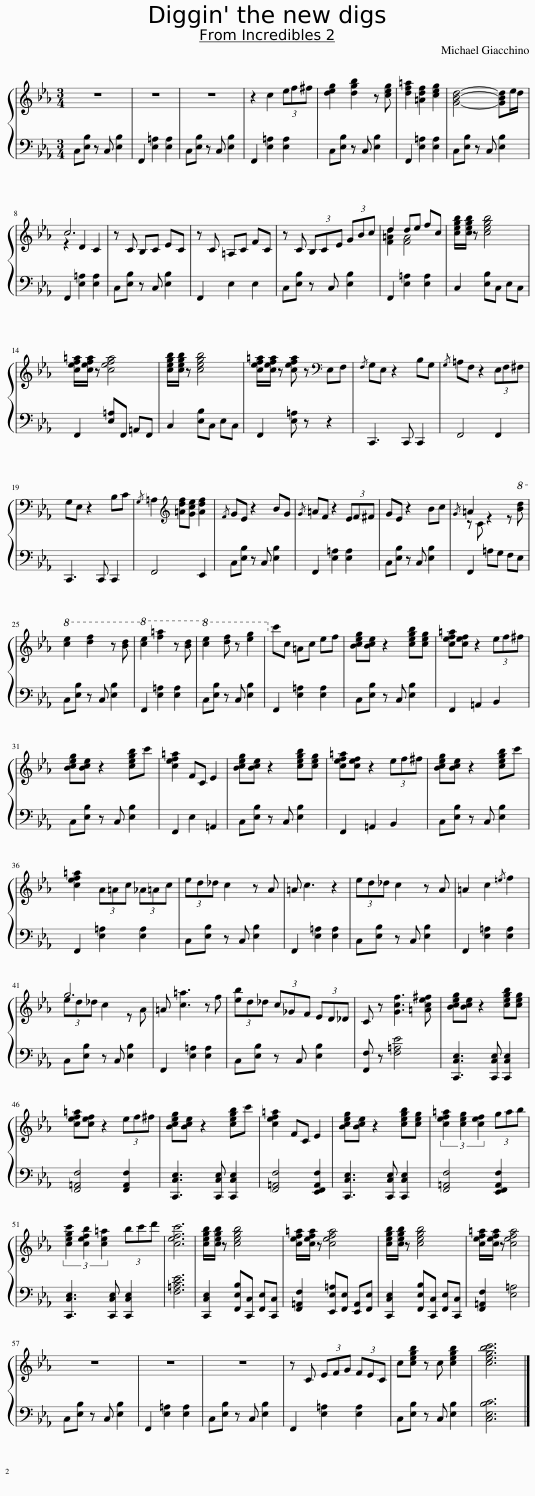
X:1
%%score { ( 1 3 ) | 2 }
L:1/8
M:3/4
I:linebreak $
K:Eb
V:1 treble
V:3 treble
V:2 bass
V:1
 z6 | z6 | z6 | z2 c2 (3ef^f | [deg]2 [dgb]2 z [ceg] | %5
 [df=a]2 [=Adf]2 [ceg]2 | [GBd]4- [GBd]e/d/ |$ z2 D2 C2 | z C B,C EC | z C =A,C FC | %10
 z C (3B,CE (3GBc | d2 de fc | [cegb]/[cegb]/ z [cegb]4 |$ [cef=a]/[cefa]/ z [cefa]4 | [cegb]/[cegb]/ z [cegb]4 | %15
 [cef=a]/[cefa]/ z [cefa] z[K:bass] E,F, |{/F,} G,E, z2 B,G, |{/G,} =A,F, z2 (3E,F,^F, |$ G,E, z2 B,C |{/G,} =A,2[K:treble] [=Adf][Gce] [Adf]2 | %20
{/F} GE z2 BG |{/G} =AF z2 (3EF^F | GE z2 Bc |{/G} =A2 z2 z!8va(! [bd']!8va)! |$!8va(! [c'e']2 [d'f']2 z [bd']!8va)! | %25
!8va(! [c'e']2 [f'=a']2 z [bd']!8va)! |!8va(! [c'e']2 [d'f'] z [e'g']2!8va)! | c'c =Ac ef | [Bceg][Bce] z2 [cegb][ceg] | [cef=a][cef] z2 (3ef^f |$ %30
 [Bceg][Bce] z2 [cegb]c' | [cef=a]2 FC E2 | [Bceg][Bce] z2 [cegb][ceg] | [cef=a][cef] z2 (3ef^f | [Bceg][Bce] z2 [cegb]c' |$ %35
 [cef=a]2 (3A=Ac (3_A=Ac | (3ed_d c2 z A | =A c3 z2 | (3ed_d c2 z A | =A2 c2{/=e} f2 |$ %40
 g6 | =A [c=a]3 z f | (3[eb]d_d (3c_GF (3ED_D | C z [Gcf]3 [=Ace^f] | [Bceg][Bce] z2 [cegb][ceg] |$ %45
 [cef=a][cef] z2 (3ef^f | [Bceg][Bce] z2 [cegb]c' | [cef=a]2 FC E2 | [Bceg][Bce] z2 [cegb][ceg] | (3[cef=a]2 [ceg]2 [cef]2 (3gab |$ %50
 (3[cegc']2 [cefb]2 [ce=a]2 (3bc'd' | [cefc']6 | [cegb]/[cegb]/ z [cegb]4 | [cef=a]/[cefa]/ z [cefa]4 | [cegb]/[cegb]/ z [cegb]4 | %55
 [cef=a]/[cefa]/ z [cefa]4 |$ z6 | z6 | z6 | z C (3EFG (3FEC | %60
 c[cegb] z c [cegb]2 | [cegbc']6 |] %62
V:2
 C,[E,B,] z C, [E,B,]2 | F,,2 [E,=A,]2 [E,A,]2 | C,[E,B,] z C, [E,B,]2 | F,,2 [E,=A,]2 [E,A,]2 | C,[E,B,] z C, [E,B,]2 | %5
 F,,2 [E,=A,]2 [E,A,]2 | C,[E,B,] z C, [E,B,]2 |$ F,,2 [E,=A,]2 [E,A,]2 | C,[E,B,] z C, [E,B,]2 | F,,2 E,2 E,2 | %10
 C,[E,B,] z C, [E,B,]2 | F,,2 [E,=A,]2 [E,A,]2 | C,2 [E,B,]C, E,C, |$ F,,2 [E,=A,]F,, =A,,F,, | C,2 [E,B,]C, E,C, | %15
 F,,2 [E,=A,] z z2 | C,,3 C,, C,,2 | F,,4 F,,2 |$ C,,3 C,, C,,2 | F,,4 E,,2 | %20
 C,[E,B,] z C, [E,B,]2 | F,,2 [E,=A,]2 [E,A,]2 | C,[E,B,] z C, [E,B,]2 | F,,2 =A,G, F,E, |$ C,[E,B,] z C, [E,B,]2 | %25
 F,,2 [E,=A,]2 [E,A,]2 | C,[E,B,] z C, [E,B,]2 | F,,2 [E,=A,]2 [E,A,]2 | C,[E,B,] z C, [E,B,]2 | F,,2 =A,,2 B,,2 |$ %30
 C,[E,B,] z C, [E,B,]2 | F,,2 E,2 =A,,2 | C,[E,B,] z C, [E,B,]2 | F,,2 =A,,2 B,,2 | C,[E,B,] z C, [E,B,]2 |$ %35
 F,,2 [E,=A,]2 [E,A,]2 | C,[E,B,] z C, [E,B,]2 | F,,2 [E,=A,]2 [E,A,]2 | C,[E,B,] z C, [E,B,]2 | F,,2 [E,=A,]2 [E,A,]2 |$ %40
 C,[E,B,] z C, [E,B,]2 | F,,2 [E,=A,]2 [E,A,]2 | C,[E,B,] z C, [E,B,]2 | [F,,F,] z [F,=A,E]4 | [C,,C,E,]3 [C,,C,E,] [C,,C,E,]2 |$ %45
 [F,,=A,,F,]4 [F,,A,,F,]2 | [C,,C,E,]3 [C,,C,E,] [C,,C,E,]2 | [F,,=A,,F,]4 [E,,F,,A,,F,]2 | [C,,C,E,]3 [C,,C,E,] [C,,C,E,]2 | [F,,=A,,F,]4 [E,,F,,A,,F,]2 |$ %50
 [C,,C,E,]3 [C,,C,E,] [C,,C,E,]2 | [F,=A,CE]6 | [C,,C,E,]2 [F,,E,B,][C,,C,] [F,,E,][C,,C,] | [F,,=A,,F,]2 [E,,E,=A,][F,,E,] [E,,A,,][F,,E,] | [C,,C,E,]2 [F,,E,B,][C,,C,] [F,,E,][C,,C,] | %55
 [F,,=A,,F,]2 [E,=A,]4 |$ C,[E,B,] z C, [E,B,]2 | F,,2 [E,=A,]2 [E,A,]2 | C,[E,B,] z C, [E,B,]2 | F,,2 [E,=A,]2 [E,A,]2 | %60
 C,[E,B,] z C, [E,B,]2 | [C,E,B,C]6 |] %62
V:3
 x6 | x6 | x6 | x6 | x6 | %5
 x6 | x6 |$ c6 | x6 | x6 | %10
 x6 | [F=Ad]2 [FA]4 | x6 |$ x6 | x6 | %15
 x4[K:bass] x2 | x6 | x6 |$ x6 | x2[K:treble] x4 | %20
 x6 | x6 | x6 | z C x3!8va(! x!8va)! |$!8va(! x6!8va)! | %25
!8va(! x6!8va)! |!8va(! x6!8va)! | x6 | x6 | x6 |$ %30
 x6 | x6 | x6 | x6 | x6 |$ %35
 x6 | x6 | x6 | x6 | x6 |$ %40
 (3ed_d c2 z A | x6 | x6 | x6 | x6 |$ %45
 x6 | x6 | x6 | x6 | x6 |$ %50
 x6 | x6 | x6 | x6 | x6 | %55
 x6 |$ x6 | x6 | x6 | x6 | %60
 x6 | x6 |] %62
